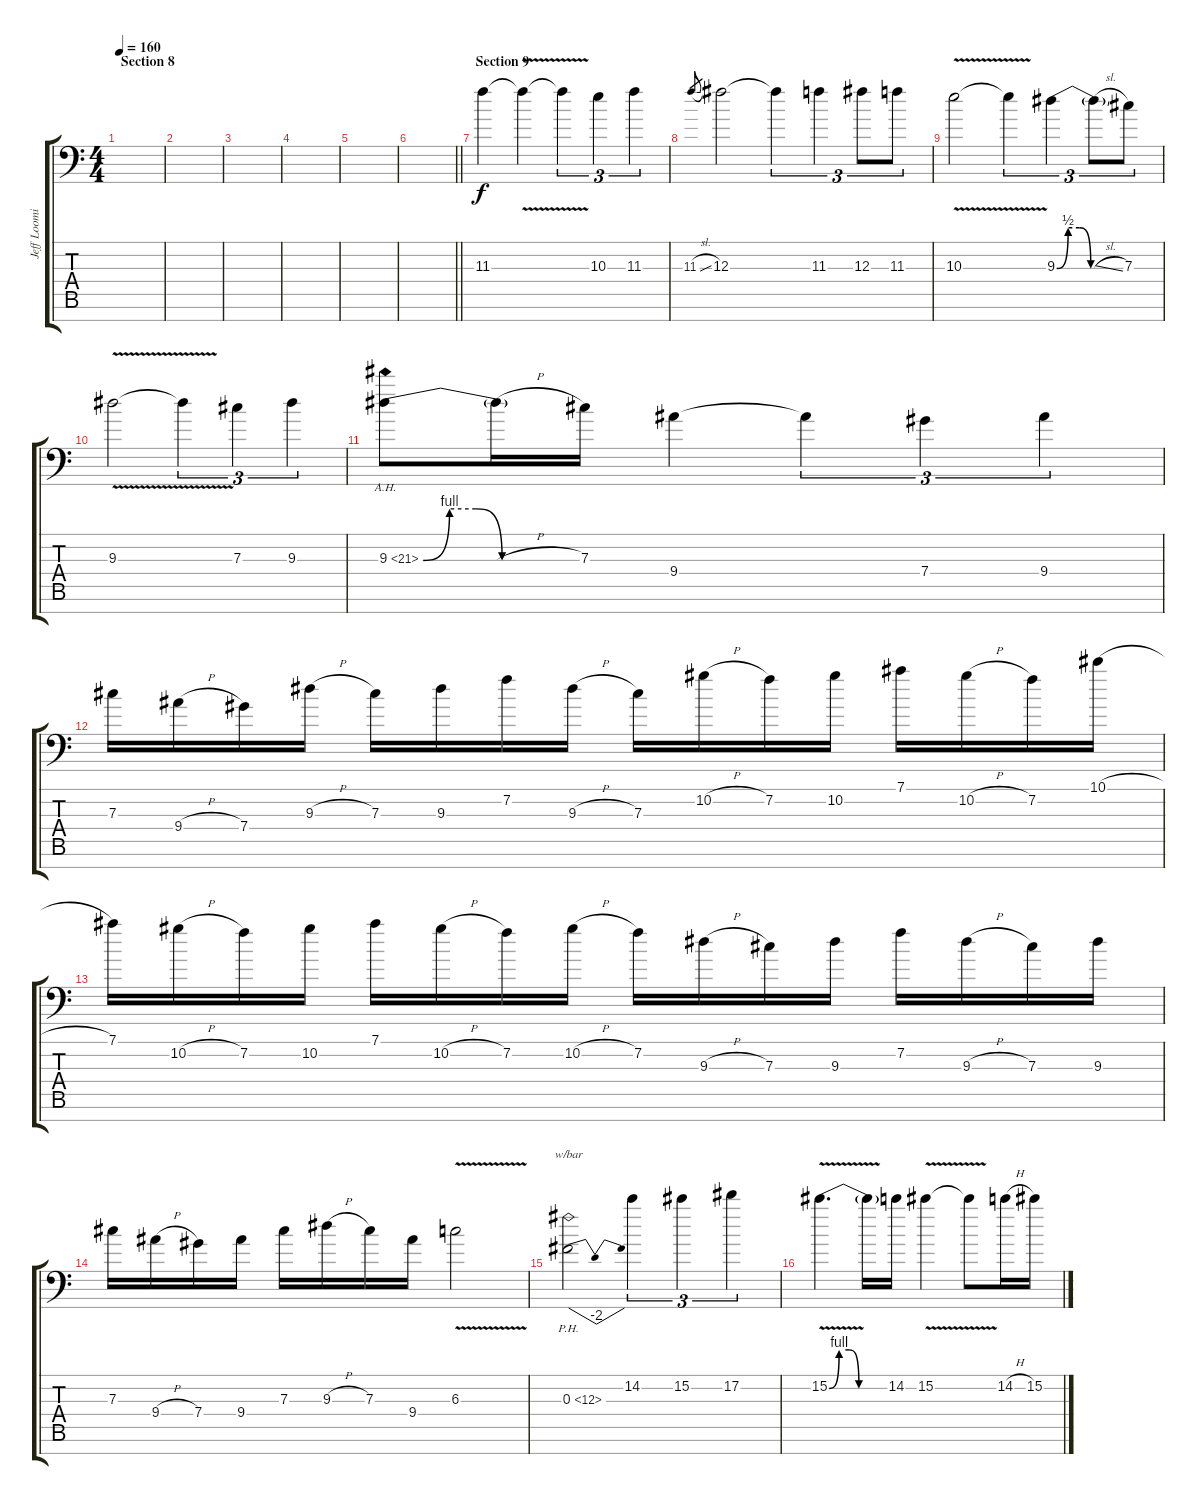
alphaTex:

\track ("Jeff Loomis - lead guitar 1" "Jeff Loomi") {instrument distortionguitar}
\staff {score tabs}
\tuning (Eb4 Bb3 Gb3 Db3 Ab2 Eb2 Bb1) {hide}
\ts (4 4)
\section ("" "Section 8")
\tempo 160
\clef f4
\ks c
|
|
|
|
|
\barLineRight lightlight
|
\section ("" "Section 9")
11.3.4 11.3{v t}.4 11.3{t}.4{tu (3 2)} 10.3.4{tu (3 2)} 11.3.4{tu (3 2)} |
11.3{sl}.8{gr} 12.3.2 12.3{t}.4{tu (3 2)} 11.3.4{tu (3 2)} 12.3.8{tu (3 2)} 11.3.8{tu (3 2)} |
10.3{v}.2 10.3{t}.4{tu (3 2)} 9.3{be (custom 0 0 10 2 20 2 30 0 60 0)}.4{tu (3 2)} 9.3{sl t}.8{tu (3 2)} 7.3.8{tu (3 2)} |
9.3{v}.2 9.3{t}.4{tu (3 2)} 7.3.4{tu (3 2)} 9.3.4{tu (3 2)} |
9.3{be (custom 0 0 10 4 20 4 30 0 60 0) ah 12}.8 9.3{h t}.16 7.3.16 9.4.4 9.4{t}.4{tu (3 2)} 7.4.4{tu (3 2)} 9.4.4{tu (3 2)} |
7.3.16 9.4{h}.16 7.4.16 9.3{h}.16 7.3.16 9.3.16 7.2.16 9.3{h}.16 7.3.16 10.2{h}.16 7.2.16 10.2.16 7.1.16 10.2{h}.16 7.2.16 10.1{h}.16 |
7.1.16 10.2{h}.16 7.2.16 10.2.16 7.1.16 10.2{h}.16 7.2.16 10.2{h}.16 7.2.16 9.3{h}.16 7.3.16 9.3.16 7.2.16 9.3{h}.16 7.3.16 9.3.16 |
7.3.16 9.4{h}.16 7.4.16 9.4.16 7.3.16 9.3{h}.16 7.3.16 9.4.16 6.3{v}.2 |
0.3{ph 12}.2{tbe (dip default 0 0 45 -8 60 0)} 14.2.4{tu (3 2)} 15.2.4{tu (3 2)} 17.2.4{tu (3 2)} |
15.2{be (custom 0 0 10 4 20 4 30 0 60 0) v}.4{d} 15.2{t}.16 14.2.16 15.2{v}.4 15.2{t}.8 14.2{h}.16 15.2.16
